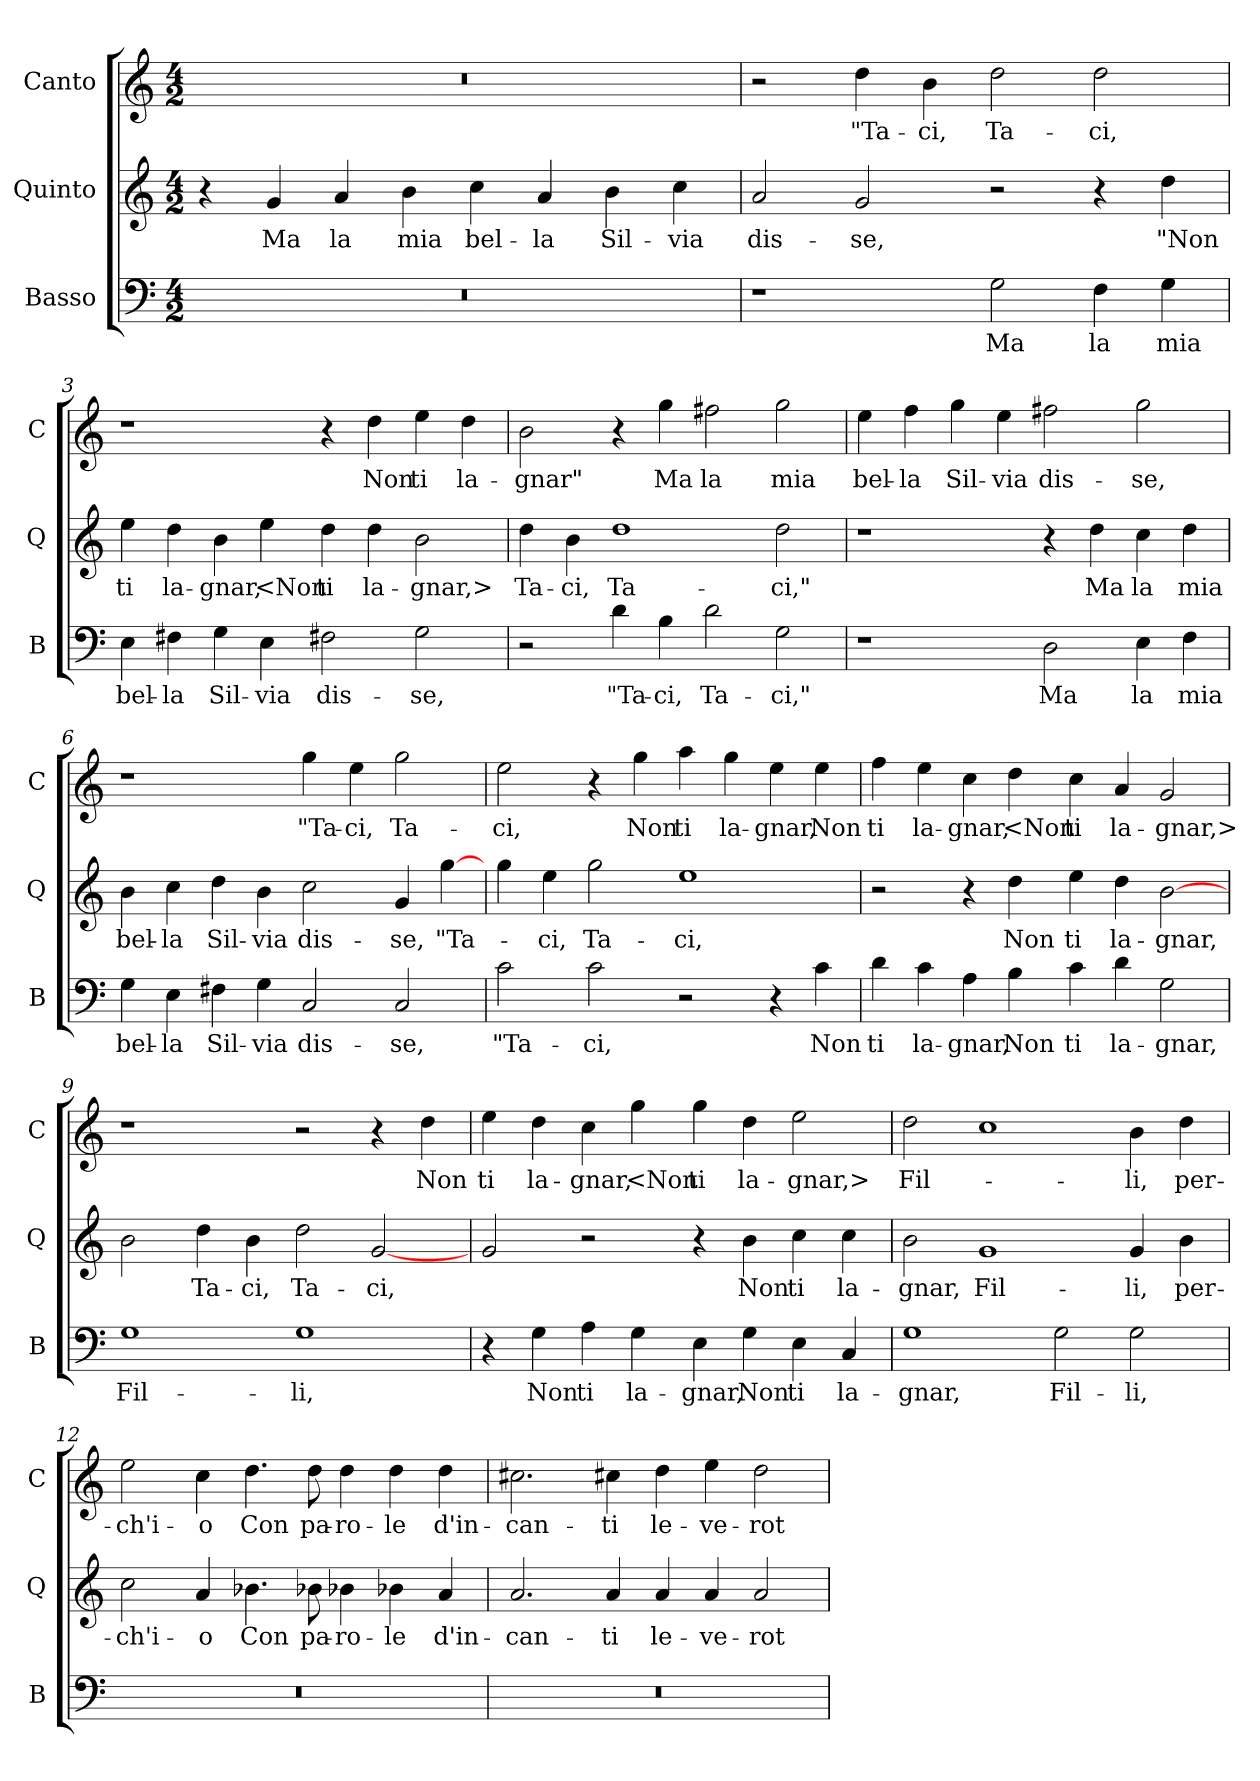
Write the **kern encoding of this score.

**kern	**text	**kern	**text	**kern	**text
*part3	*part3	*part2	*part2	*part1	*part1
*staff3	*staff3	*staff2	*staff2	*staff1	*staff1
*I"Basso	*	*I"Quinto	*	*I"Canto	*
*I'B	*	*I'Q	*	*I'C	*
*clefF4	*	*clefG2	*	*clefG2	*
*k[]	*	*k[]	*	*k[]	*
*M4/2	*	*M4/2	*	*M4/2	*
=1	=1	=1	=1	=1	=1
0r	.	4r	.	0r	.
.	.	4g	Ma	.	.
.	.	4a	la	.	.
.	.	4b	mia	.	.
.	.	4cc	bel-	.	.
.	.	4a	-la	.	.
.	.	4b	Sil-	.	.
.	.	4cc	-via	.	.
=2	=2	=2	=2	=2	=2
1r	.	2a	dis-	2r	.
.	.	2g	-se,	4dd	"Ta-
.	.	.	.	4b	-ci,
2G	Ma	2r	.	2dd	Ta-
4F	la	4r	.	2dd	-ci,
4G	mia	4dd	"Non	.	.
=3	=3	=3	=3	=3	=3
4E	bel-	4ee	ti	1r	.
4F#X	-la	4dd	la-	.	.
4G	Sil-	4b	-gnar,	.	.
4E	-via	4ee	<Non	.	.
2F#X	dis-	4dd	ti	4r	.
.	.	4dd	la-	4dd	Non
2G	-se,	2b	-gnar,>	4ee	ti
.	.	.	.	4dd	la-
=4	=4	=4	=4	=4	=4
2r	.	4dd	Ta-	2b	-gnar"
.	.	4b	-ci,	.	.
4d	"Ta-	1dd	Ta-	4r	.
4B	-ci,	.	.	4gg	Ma
2d	Ta-	.	.	2ff#X	la
2G	-ci,"	2dd	-ci,"	2gg	mia
=5	=5	=5	=5	=5	=5
1r	.	1r	.	4ee	bel-
.	.	.	.	4ff	-la
.	.	.	.	4gg	Sil-
.	.	.	.	4ee	-via
2D	Ma	4r	.	2ff#X	dis-
.	.	4dd	Ma	.	.
4E	la	4cc	la	2gg	-se,
4F	mia	4dd	mia	.	.
=6	=6	=6	=6	=6	=6
4G	bel-	4b	bel-	1r	.
4E	-la	4cc	-la	.	.
4F#X	Sil-	4dd	Sil-	.	.
4G	-via	4b	-via	.	.
2C	dis-	2cc	dis-	4gg	"Ta-
.	.	.	.	4ee	-ci,
2C	-se,	4g	-se,	2gg	Ta-
.	.	[4gg	"Ta-	.	.
=7	=7	=7	=7	=7	=7
2c	"Ta-	4gg	.	2ee	-ci,
.	.	4ee	-ci,	.	.
2c	-ci,	2gg	Ta-	4r	.
.	.	.	.	4gg	Non
2r	.	1ee	-ci,	4aa	ti
.	.	.	.	4gg	la-
4r	.	.	.	4ee	-gnar,
4c	Non	.	.	4ee	Non
=8	=8	=8	=8	=8	=8
4d	ti	2r	.	4ff	ti
4c	la-	.	.	4ee	la-
4A	-gnar,	4r	.	4cc	-gnar,
4B	Non	4dd	Non	4dd	<Non
4c	ti	4ee	ti	4cc	ti
4d	la-	4dd	la-	4a	la-
2G	-gnar,	[2b	-gnar,	2g	-gnar,>
=9	=9	=9	=9	=9	=9
1G	Fil-	2b	.	1r	.
.	.	4dd	Ta-	.	.
.	.	4b	-ci,	.	.
1G	-li,	2dd	Ta-	2r	.
.	.	[2g	-ci,	4r	.
.	.	.	.	4dd	Non
=10	=10	=10	=10	=10	=10
4r	.	2g	.	4ee	ti
4G	Non	.	.	4dd	la-
4A	ti	2r	.	4cc	-gnar,
4G	la-	.	.	4gg	<Non
4E	-gnar,	4r	.	4gg	ti
4G	Non	4b	Non	4dd	la-
4E	ti	4cc	ti	2ee	-gnar,>
4C	la-	4cc	la-	.	.
=11	=11	=11	=11	=11	=11
1G	-gnar,	2b	-gnar,	2dd	Fil-
.	.	1g	Fil-	1cc	.
2G	Fil-	.	.	.	.
2G	-li,	4g	-li,	4b	-li,
.	.	4b	per-	4dd	per-
=12	=12	=12	=12	=12	=12
0r	.	2cc	-ch'i-	2ee	-ch'i-
.	.	4a	-o	4cc	-o
.	.	4.b-X	Con	4.dd	Con
.	.	8b-X	pa-	8dd	pa-
.	.	4b-X	-ro-	4dd	-ro-
.	.	4b-X	-le	4dd	-le
.	.	4a	d'in-	4dd	d'in-
=13	=13	=13	=13	=13	=13
0r	.	2.a	-can-	2.cc#X	-can-
.	.	4a	-ti	4cc#X	-ti
.	.	4a	le-	4dd	le-
.	.	4a	-ve-	4ee	-ve-
.	.	2a	-rot-	2dd	-rot-
=	=	=	=	=	=
*-	*-	*-	*-	*-	*-
